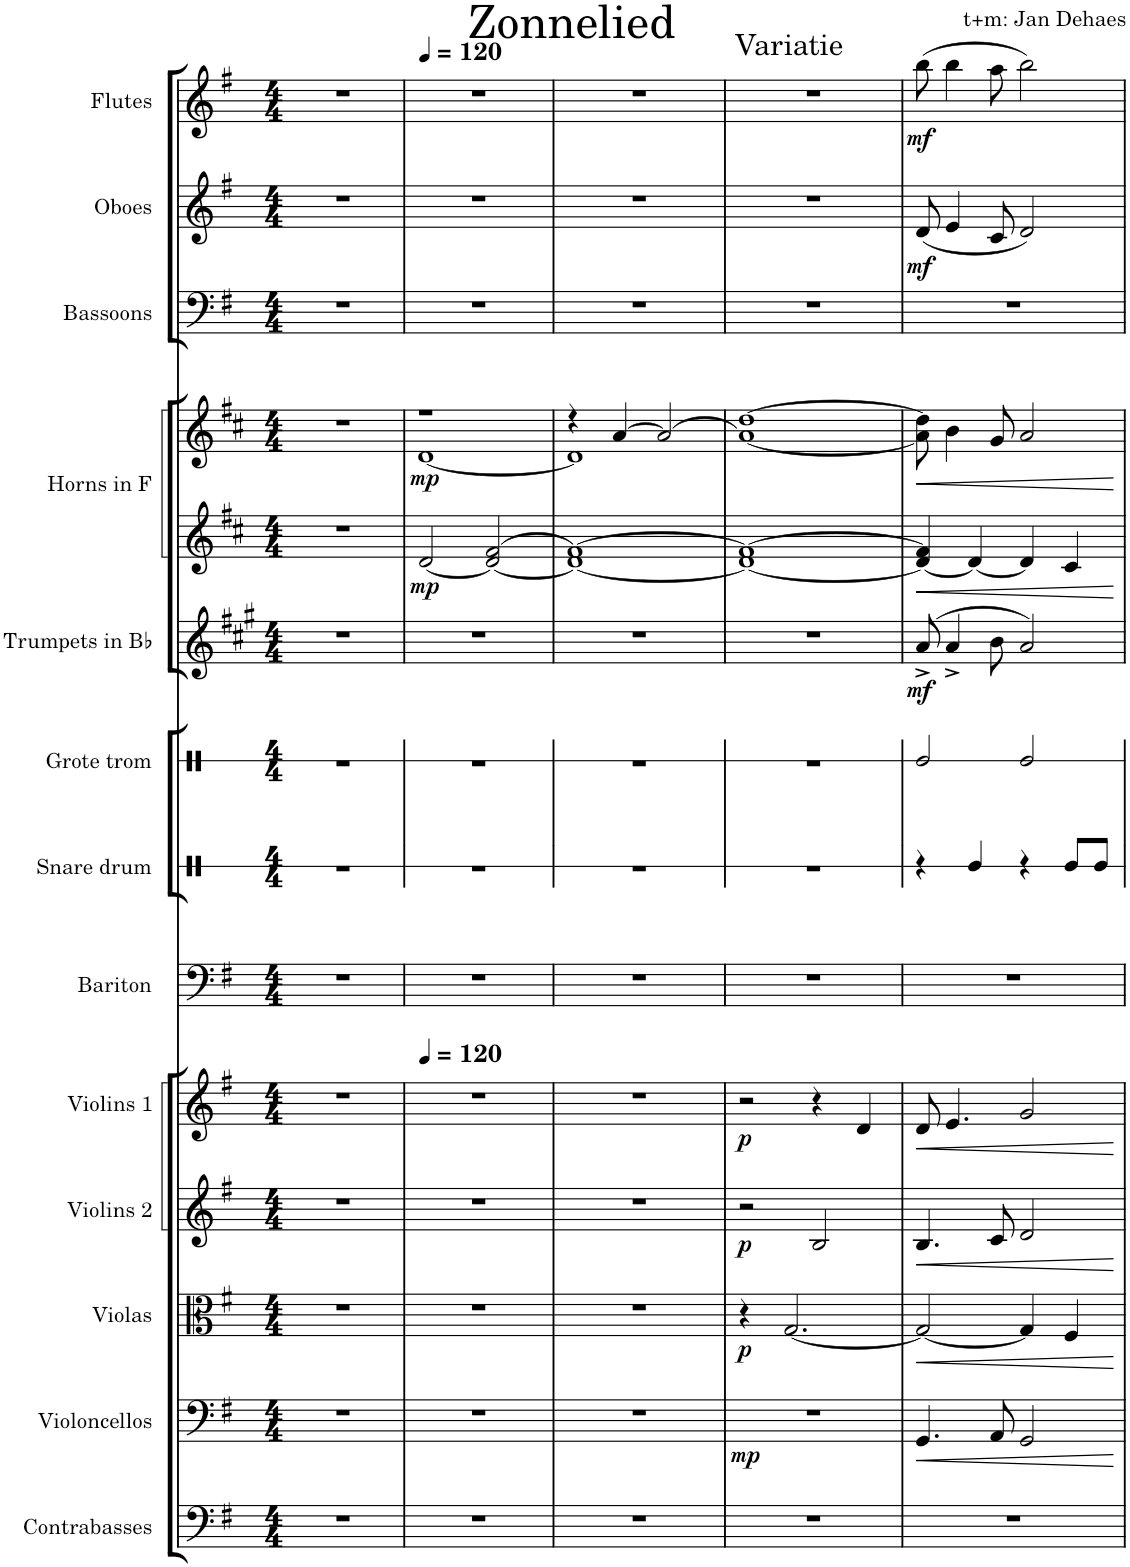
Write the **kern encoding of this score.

**kern	**kern	**dynam	**kern	**dynam	**kern	**dynam	**kern	**dynam	**kern	**kern	**kern	**kern	**dynam	**kern	**kern	**dynam	**kern	**kern	**dynam	**kern	**dynam
*part13	*part12	*part12	*part11	*part11	*part10	*part10	*part9	*part9	*part8	*part7	*part6	*part5	*part5	*part4	*part4	*part4	*part3	*part2	*part2	*part1	*part1
*staff14	*staff13	*staff13	*staff12	*staff12	*staff11	*staff11	*staff10	*staff10	*staff9	*staff8	*staff7	*staff6	*staff6	*staff5	*staff4	*staff4/5	*staff3	*staff2	*staff2	*staff1	*staff1
*I"Contrabasses	*I"Violoncellos	*	*I"Violas	*	*I"Violins 2	*	*I"Violins 1	*	*I"Bariton	*I"Snare drum	*I"Grote trom	*I"Trumpets in Bb	*	*I"Horns in F	*	*	*I"Bassoons	*I"Oboes	*	*I"Flutes	*
*I'Cbs.	*I'Vcs.	*	*I'Vlas.	*	*I'Vlns. 2	*	*I'Vlns. 1	*	*I'Ba.	*	*I'Gr. Tr.	*I'Tpt. in Bb	*	*I'Hn. in F	*	*	*I'Bsn.	*I'Ob.	*	*I'Fl.	*
*	*	*	*	*	*	*	*	*	*	*stria1	*stria1	*	*	*	*	*	*	*	*	*	*
*clefF4	*clefF4	*	*clefC3	*	*clefG2	*	*clefG2	*	*clefF4	*clefX	*clefX	*clefG2	*	*clefG2	*clefG2	*	*clefF4	*clefG2	*	*clefG2	*
*Trd7c12	*	*	*	*	*	*	*	*	*	*	*	*Trd1c2	*	*Trd4c7	*Trd4c7	*	*	*	*	*	*
*k[f#]	*k[f#]	*	*k[f#]	*	*k[f#]	*	*k[f#]	*	*k[f#]	*k[]	*k[]	*k[f#c#g#]	*	*k[f#c#]	*k[f#c#]	*	*k[f#]	*k[f#]	*	*k[f#]	*
*M4/4	*M4/4	*	*M4/4	*	*M4/4	*	*M4/4	*	*M4/4	*M4/4	*M4/4	*M4/4	*	*M4/4	*M4/4	*	*M4/4	*M4/4	*	*M4/4	*
=1	=1	=1	=1	=1	=1	=1	=1	=1	=1	=1	=1	=1	=1	=1	=1	=1	=1	=1	=1	=1	=1
1r	1r	.	1r	.	1r	.	1r	.	1r	1r	1r	1r	.	1r	1r	.	1r	1r	.	1r	.
=2	=2	=2	=2	=2	=2	=2	=2	=2	=2	=2	=2	=2	=2	=2	=2	=2	=2	=2	=2	=2	=2
*	*	*	*	*	*	*	*MM120	*	*	*	*	*	*	*	*	*	*	*	*	*MM120	*
*	*	*	*	*	*	*	*	*	*	*	*	*	*	*	*^	*	*	*	*	*	*
!	!	!	!	!	!	!	!	!	!	!	!	!	!	!	!	!	!LO:DY:b=2	!	!	!	!	!
!	!	!	!	!	!	!	!	!	!	!	!	!	!	!	!	!	!LO:DY:n=1:b	!	!	!	!	!
1r	1r	.	1r	.	1r	.	1r	.	1r	1r	1r	1r	.	[2d/	1r	[1d	mp mp	1r	1r	.	1r	.
.	.	.	.	.	.	.	.	.	.	.	.	.	.	2d/_ [2f#/	.	.	.	.	.	.	.	.
=3	=3	=3	=3	=3	=3	=3	=3	=3	=3	=3	=3	=3	=3	=3	=3	=3	=3	=3	=3	=3	=3	=3
1r	1r	.	1r	.	1r	.	1r	.	1r	1r	1r	1r	.	1d_ 1f#_	4r	1d]	.	1r	1r	.	1r	.
.	.	.	.	.	.	.	.	.	.	.	.	.	.	.	[4a/	.	.	.	.	.	.	.
.	.	.	.	.	.	.	.	.	.	.	.	.	.	.	2a/_	.	.	.	.	.	.	.
*	*	*	*	*	*	*	*	*	*	*	*	*	*	*	*v	*v	*	*	*	*	*	*
=4	=4	=4	=4	=4	=4	=4	=4	=4	=4	=4	=4	=4	=4	=4	=4	=4	=4	=4	=4	=4	=4
!	!	!LO:DY:b	!	!LO:DY:b	!	!LO:DY:b	!	!LO:DY:b	!	!	!	!	!	!	!	!	!	!	!	!	!
1r	1r	mp	4r	p	2r	p	2r	p	1r	1r	1r	1r	.	1d_ 1f#_	1a_ [1dd	.	1r	1r	.	1r	.
.	.	.	[2.G/	.	.	.	.	.	.	.	.	.	.	.	.	.	.	.	.	.	.
.	.	.	.	.	2B/	.	4r	.	.	.	.	.	.	.	.	.	.	.	.	.	.
.	.	.	.	.	.	.	4d/	.	.	.	.	.	.	.	.	.	.	.	.	.	.
=5	=5	=5	=5	=5	=5	=5	=5	=5	=5	=5	=5	=5	=5	=5	=5	=5	=5	=5	=5	=5	=5
!	!	!LO:HP:b	!	!LO:HP:b	!	!LO:HP:b	!	!LO:HP:b	!	!	!	!	!LO:DY:b	!	!	!LO:HP:b	!	!	!LO:DY:b	!	!LO:DY:b
1r	4.GG/	<	2G/_	<	4.B/	<	8d/	<	1r	4r	2Re/	(8a^/	mf	4d/_ 4f#/]	8a\] 8dd\]	<	1r	(8d/	mf	(8bb\	mf
.	.	.	.	.	.	.	4.e/	.	.	.	.	4a^/	.	.	4b\	.	.	4e/	.	4bb\	.
.	.	.	.	.	.	.	.	.	.	4Re/	.	.	.	4d/_	.	.	.	.	.	.	.
.	8AA/	.	.	.	8c/	.	.	.	.	.	.	8b\	.	.	8g/	.	.	8c/	.	8aa\	.
.	2GG/	.	4G/]	.	2d/	.	2g/	.	.	4r	2Re/	2a/)	.	4d/]	2a/	.	.	2d/)	.	2bb\)	.
.	.	.	4F#/	.	.	.	.	.	.	8Re/L	.	.	.	4c#/	.	.	.	.	.	.	.
.	.	.	.	.	.	.	.	.	.	8Re/J	.	.	.	.	.	.	.	.	.	.	.
.	.	[	.	[	.	[	.	[	.	.	.	.	.	.	.	[	.	.	.	.	.
=	=	=	=	=	=	=	=	=	=	=	=	=	=	=	=	=	=	=	=	=	=
*-	*-	*-	*-	*-	*-	*-	*-	*-	*-	*-	*-	*-	*-	*-	*-	*-	*-	*-	*-	*-	*-
